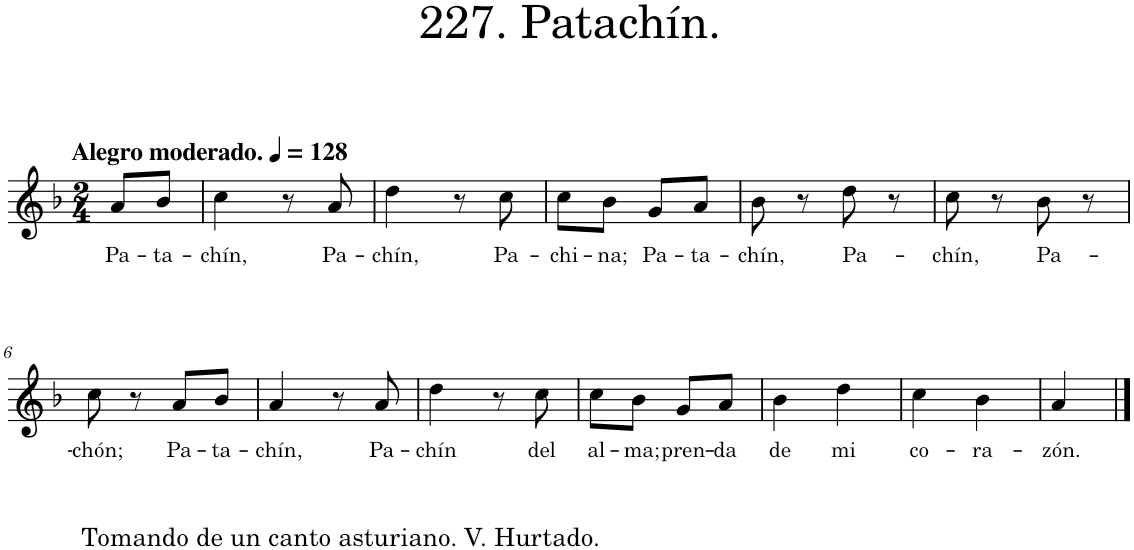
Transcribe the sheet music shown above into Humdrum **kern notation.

**kern	**text
*part1	*part1
*staff1	*staff1
*I"Piano	*
*I'Pno.	*
*clefG2	*
*k[b-]	*
*M2/4	*
*MM128	*
=	=
!LO:TX:a:B:t=Alegro moderado.	!
!	!LO:LY:b
8a/L	Pa-
!	!LO:LY:b
8b-/J	-ta-
=1	=1
!	!LO:LY:b
4cc\	-chín,
8r	.
!	!LO:LY:b
8a/	Pa-
=2	=2
!	!LO:LY:b
4dd\	-chín,
8r	.
!	!LO:LY:b
8cc\	Pa-
=3	=3
!	!LO:LY:b
8cc\L	-chi-
!	!LO:LY:b
8b-\J	-na;
!	!LO:LY:b
8g/L	Pa-
!	!LO:LY:b
8a/J	-ta-
=4	=4
!	!LO:LY:b
8b-\	-chín,
8r	.
!	!LO:LY:b
8dd\	Pa-
8r	.
=5	=5
!	!LO:LY:b
8cc\	-chín,
8r	.
!	!LO:LY:b
8b-\	Pa-
8r	.
!!LO:LB:g=z
=6	=6
!	!LO:LY:b
8cc\	-chón;
8r	.
!LO:TX:b:t=Tomando de un canto asturiano. V. Hurtado.	!
!	!LO:LY:b
8a/L	Pa-
!	!LO:LY:b
8b-/J	-ta-
=7	=7
!	!LO:LY:b
4a/	-chín,
8r	.
!	!LO:LY:b
8a/	Pa-
=8	=8
!	!LO:LY:b
4dd\	-chín
8r	.
!	!LO:LY:b
8cc\	del
=9	=9
!	!LO:LY:b
8cc\L	al-
!	!LO:LY:b
8b-\J	-ma;
!	!LO:LY:b
8g/L	pren-
!	!LO:LY:b
8a/J	-da
=10	=10
!	!LO:LY:b
4b-\	de
!	!LO:LY:b
4dd\	mi
=11	=11
!	!LO:LY:b
4cc\	co-
!	!LO:LY:b
4b-\	-ra-
=12	=12
!	!LO:LY:b
4a/	-zón.
==	==
*-	*-
